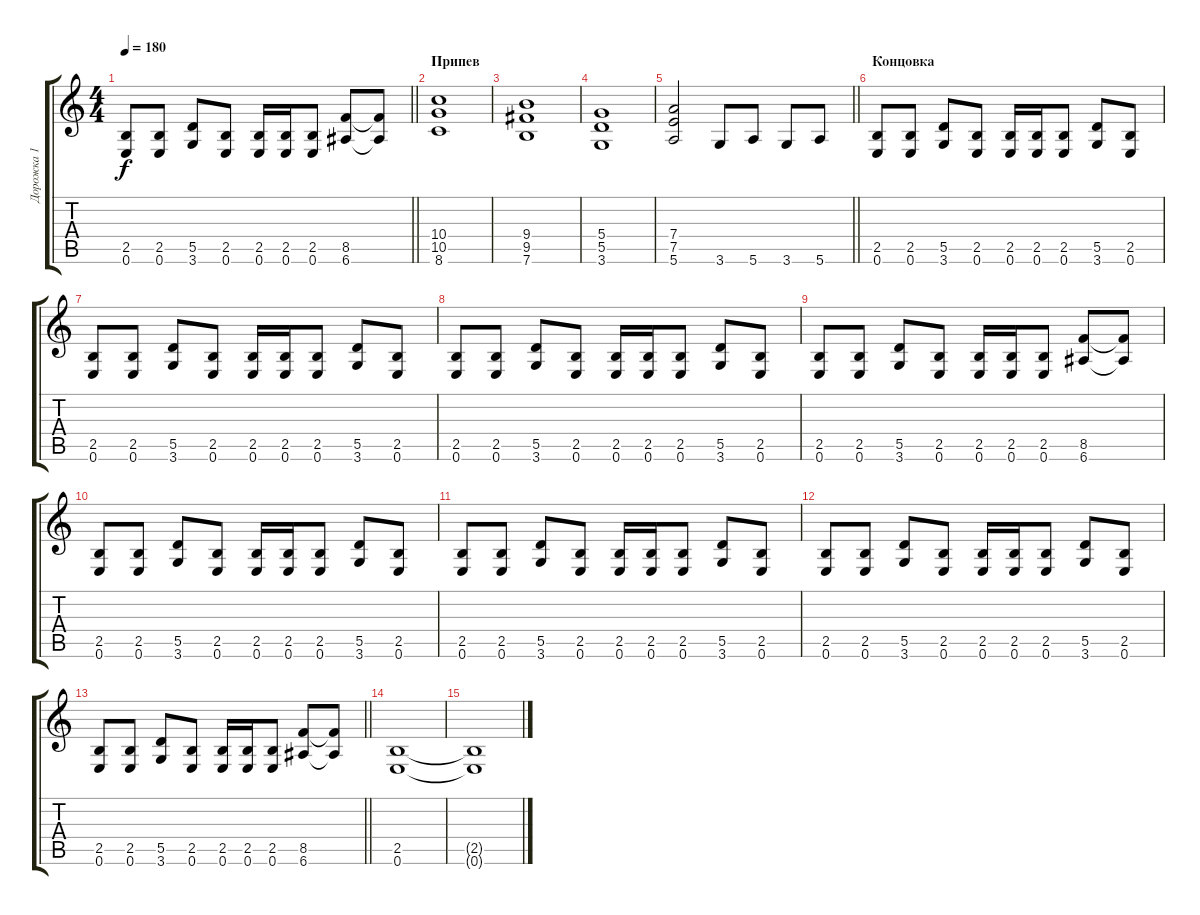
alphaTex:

\track ("Дорожка 1" "Дорожка 1") {instrument overdrivenguitar}
\staff {score tabs}
\tuning (E4 B3 G3 D3 A2 E2) {hide}
\ts (4 4)
\tempo 180
\clef g2
\barLineRight lightlight
\ks c
(2.5 0.6).8{dy f} (2.5 0.6).8 (5.5 3.6).8 (2.5 0.6).8 (2.5 0.6).16 (2.5 0.6).16 (2.5 0.6).8 (8.5 6.6).8 (8.5{t} 6.6{t}).8 |
\section ("" "Припев")
(10.4 10.5 8.6).1 |
(9.4 9.5 7.6).1 |
(5.4 5.5 3.6).1 |
\barLineRight lightlight
(7.4 7.5 5.6).2 3.6.8 5.6.8 3.6.8 5.6.8 |
\section ("" "Концовка")
(2.5 0.6).8 (2.5 0.6).8 (5.5 3.6).8 (2.5 0.6).8 (2.5 0.6).16 (2.5 0.6).16 (2.5 0.6).8 (5.5 3.6).8 (2.5 0.6).8 |
(2.5 0.6).8 (2.5 0.6).8 (5.5 3.6).8 (2.5 0.6).8 (2.5 0.6).16 (2.5 0.6).16 (2.5 0.6).8 (5.5 3.6).8 (2.5 0.6).8 |
(2.5 0.6).8 (2.5 0.6).8 (5.5 3.6).8 (2.5 0.6).8 (2.5 0.6).16 (2.5 0.6).16 (2.5 0.6).8 (5.5 3.6).8 (2.5 0.6).8 |
(2.5 0.6).8 (2.5 0.6).8 (5.5 3.6).8 (2.5 0.6).8 (2.5 0.6).16 (2.5 0.6).16 (2.5 0.6).8 (8.5 6.6).8 (8.5{t} 6.6{t}).8 |
(2.5 0.6).8 (2.5 0.6).8 (5.5 3.6).8 (2.5 0.6).8 (2.5 0.6).16 (2.5 0.6).16 (2.5 0.6).8 (5.5 3.6).8 (2.5 0.6).8 |
(2.5 0.6).8 (2.5 0.6).8 (5.5 3.6).8 (2.5 0.6).8 (2.5 0.6).16 (2.5 0.6).16 (2.5 0.6).8 (5.5 3.6).8 (2.5 0.6).8 |
(2.5 0.6).8 (2.5 0.6).8 (5.5 3.6).8 (2.5 0.6).8 (2.5 0.6).16 (2.5 0.6).16 (2.5 0.6).8 (5.5 3.6).8 (2.5 0.6).8 |
\barLineRight lightlight
(2.5 0.6).8 (2.5 0.6).8 (5.5 3.6).8 (2.5 0.6).8 (2.5 0.6).16 (2.5 0.6).16 (2.5 0.6).8 (8.5 6.6).8 (8.5{t} 6.6{t}).8 |
(2.5 0.6).1 |
(2.5{t} 0.6{t}).1
